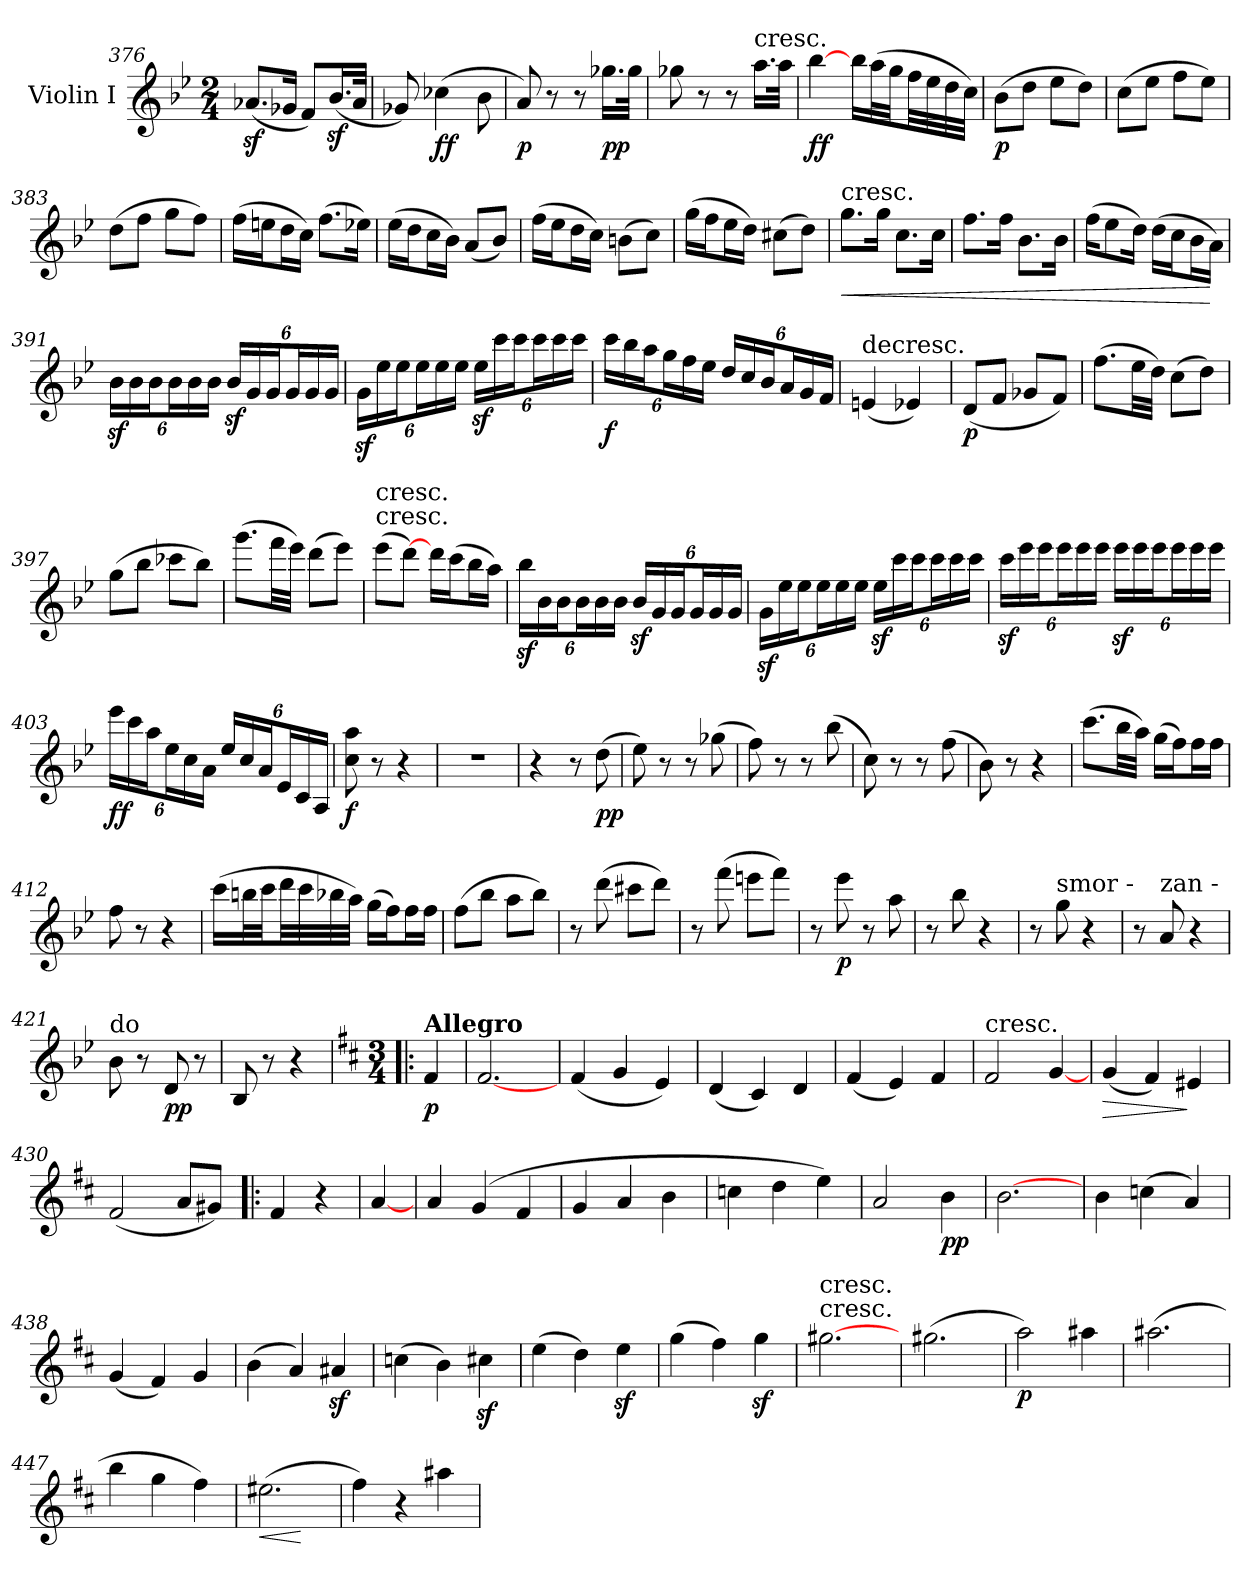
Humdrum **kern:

**kern	**dynam
*part1	*part1
*staff1	*staff1
*I"Violin I	*
*I'Vln	*
*clefG2	*
*k[b-e-]	*
*B-:	*
*M2/4	*
=376	=376
(8.a-Xz/L	.
16g-X/Jk	.
8f/L)	.
(16.b-z/L	.
32a-/JJk	.
=377	=377
8g-X)	.
(4cc-X	ff
8b-	.
=378	=378
8a)	p
8r	.
8r	.
16.gg-X\LL	pp
32gg-\JJk	.
=379	=379
8gg-X	.
8r	.
8r	.
!LO:TX:a:t=cresc.	!
16.aa\LL	.
32aa\JJk	.
=380	=380
[4bb-	ff
16bb-\LL	.
(32aa\L	.
32gg\JJ	.
32ff\LL	.
32ee-\	.
32dd\	.
32cc\JJJ)	.
=381	=381
(8b-\L	p
8dd\J	.
8ee-\L	.
8dd\J)	.
=382	=382
(8cc\L	.
8ee-\J	.
8ff\L	.
8ee-\J)	.
=383	=383
(8dd\L	.
8ff\J	.
8gg\L	.
8ff\J)	.
=384	=384
(16ff\LL	.
16een\J	.
16dd\L	.
16cc\JJ)	.
(8.ff\L	.
16ee-X\Jk)	.
=385	=385
(16ee-\LL	.
16dd\J	.
16cc\L	.
16b-\JJ)	.
(8a/L	.
8b-/J)	.
=386	=386
(16ff\LL	.
16ee-\J	.
16dd\L	.
16cc\JJ)	.
(8bn\L	.
8cc\J)	.
=387	=387
(16gg\LL	.
16ff\J	.
16ee-\L	.
16dd\JJ)	.
(8cc#X\L	.
8dd\J)	.
=388	=388
!LO:TX:a:t=cresc.	!
!	!LO:HP:b
8.gg\L	<
16gg\Jk	.
8.cc\L	.
16cc\Jk	.
=389	=389
8.ff\L	.
16ff\Jk	.
8.b-\L	.
16b-\Jk	.
=390	=390
(16ff\KL	.
8ee-\	.
16dd\Jk)	.
(16dd\LL	.
16cc\J	.
16b-\L	.
16a\JJ)	[
=391	=391
24b-z\LL	.
24b-\	.
24b-\J	.
24b-\L	.
24b-\	.
24b-\JJ	.
24b-z/LL	.
24g/	.
24g/J	.
24g/L	.
24g/	.
24g/JJ	.
=392	=392
24gz\LL	.
24ee-\	.
24ee-\J	.
24ee-\L	.
24ee-\	.
24ee-\JJ	.
24ee-z\LL	.
24ccc\	.
24ccc\J	.
24ccc\L	.
24ccc\	.
24ccc\JJ	.
=393	=393
24ccc\LL	f
24bb-\	.
24aa\J	.
24gg\L	.
24ff\	.
24ee-\JJ	.
24dd/LL	.
24cc/	.
24b-/J	.
24a/L	.
24g/	.
24f/JJ	.
=394	=394
!LO:TX:a:t=decresc.	!
(4en	.
4e-X)	.
=395	=395
(8d/L	p
8f/J	.
8g-X/L	.
8f/J)	.
=396	=396
(8.ff\L	.
32ee-\LL	.
32dd\JJJ)	.
(8cc\L	.
8dd\J)	.
=397	=397
(8gg\L	.
8bb-\J	.
8ccc-X\L	.
8bb-\J)	.
=398	=398
(8.ggg\L	.
32fff\LL	.
32eee-\JJJ)	.
(8ddd\L	.
8eee-\J)	.
=399	=399
!LO:TX:t=cresc.	!
!LO:TX:a:t=cresc.	!
(8eee-\L	.
[8ddd\J)	.
16ddd\LL	.
(16ccc\J	.
16bb-\L	.
16aa\JJ)	.
=400	=400
24bb-z\LL	.
24b-\	.
24b-\J	.
24b-\L	.
24b-\	.
24b-\JJ	.
24b-z/LL	.
24g/	.
24g/J	.
24g/L	.
24g/	.
24g/JJ	.
=401	=401
24gz\LL	.
24ee-\	.
24ee-\J	.
24ee-\L	.
24ee-\	.
24ee-\JJ	.
24ee-z\LL	.
24ccc\	.
24ccc\J	.
24ccc\L	.
24ccc\	.
24ccc\JJ	.
=402	=402
24cccz\LL	.
24eee-\	.
24eee-\J	.
24eee-\L	.
24eee-\	.
24eee-\JJ	.
24eee-z\LL	.
24eee-\	.
24eee-\J	.
24eee-\L	.
24eee-\	.
24eee-\JJ	.
=403	=403
24eee-\LL	ff
24ccc\	.
24aa\J	.
24ee-\L	.
24cc\	.
24a\JJ	.
24ee-/LL	.
24cc/	.
24a/J	.
24e-/L	.
24c/	.
24A/JJ	.
=404	=404
8cc 8aa	f
8r	.
4r	.
=405	=405
2r	.
=406	=406
4r	.
8r	.
(8dd	pp
=407	=407
8ee-)	.
8r	.
8r	.
(8gg-X	.
=408	=408
8ff)	.
8r	.
8r	.
(8bb-	.
=409	=409
8cc)	.
8r	.
8r	.
(8ff	.
=410	=410
8b-)	.
8r	.
4r	.
=411	=411
(8.ccc\L	.
32bb-\LL	.
32aa\JJJ)	.
(16gg\LL	.
16ff\J)	.
16ff\L	.
16ff\JJ	.
=412	=412
8ff	.
8r	.
4r	.
=413	=413
(16ccc\LL	.
32bbn\L	.
32ccc\JJ	.
32ddd\LL	.
32ccc\	.
32bb-X\	.
32aa\JJJ)	.
(16gg\LL	.
16ff\J)	.
16ff\L	.
16ff\JJ	.
=414	=414
(8ff\L	.
8bb-\J	.
8aa\L	.
8bb-\J)	.
=415	=415
8r	.
(8ddd	.
8ccc#X\L	.
8ddd\J)	.
=416	=416
8r	.
(8fff	.
8eeen\L	.
8fff\J)	.
=417	=417
8r	.
8eee-	p
8r	.
8aa	.
=418	=418
8r	.
8bb-	.
4r	.
=419	=419
8r	.
!LO:TX:a:t=smor -	!
8gg	.
4r	.
=420	=420
8r	.
!LO:TX:a:t=zan -	!
8a	.
4r	.
=421	=421
!LO:TX:a:t=do	!
8b-	.
8r	.
8d	pp
8r	.
=422	=422
8B-	.
8r	.
4r	.
=423!|:	=423!|:
*k[f#c#]	*
*D:	*
*M3/4	*
!LO:TX:a:B:t=Allegro	!
4f#	p
=424	=424
[2.f#	.
=425	=425
(4f#	.
4g	.
4e)	.
=426	=426
(4d	.
4c#)	.
4d	.
=427	=427
(4f#	.
4e)	.
4f#	.
=428	=428
!LO:TX:t=cresc.	!
2f#	.
[4g	.
=429	=429
!	!LO:HP:b
(4g	>
4f#)	.
4e#X	]
=430	=430
(2f#	.
8a/L	.
8g#X/J)	.
=431!|:	=431!|:
4f#	.
4r	.
=	=
[4a	.
=432	=432
4a	.
(4g	.
4f#	.
=433	=433
4g	.
4a	.
4b	.
=434	=434
4ccn	.
4dd	.
4ee)	.
=435	=435
2a	.
4b	pp
=436	=436
[2.b	.
=437	=437
4b	.
(4ccn	.
4a)	.
=438	=438
(4g	.
4f#)	.
4g	.
=439	=439
(4b	.
4a)	.
4a#Xz	.
=440	=440
(4ccn	.
4b)	.
4cc#Xz	.
=441	=441
(4ee	.
4dd)	.
4eez	.
=442	=442
(4gg	.
4ff#)	.
4ggz	.
=443	=443
!LO:TX:t=cresc.	!
!LO:TX:a:t=cresc.	!
[2.gg#X	.
=444	=444
(2.gg#X	.
=445	=445
2aa)	p
4aa#X	.
=446	=446
(2.aa#X	.
=447	=447
4bb	.
4gg	.
4ff#)	.
=448	=448
!	!LO:HP:b
(2.ee#X	<
.	[
=449	=449
4ff#)	.
4r	.
4aa#X	.
=	=
*-	*-
